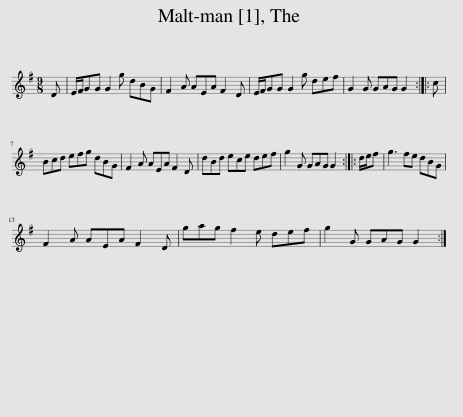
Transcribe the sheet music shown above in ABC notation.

X:1
L:1/8
M:9/8
I:linebreak $
K:G
V:1 treble
V:1
 D | E/F/GG G2 g dBG | F2 A AEA F2 D | E/F/GG G2 g def | G2 G GAG G2 :: %5
 c |$ Bcd efg dBG | F2 A AEA F2 D | dBd ece def | g2 G GAG G2 :: %10
 d/e/f | g3 fe dBG |$ F2 A AEA F2 D | gag f2 e def | g2 G GAG G2 :| %15
